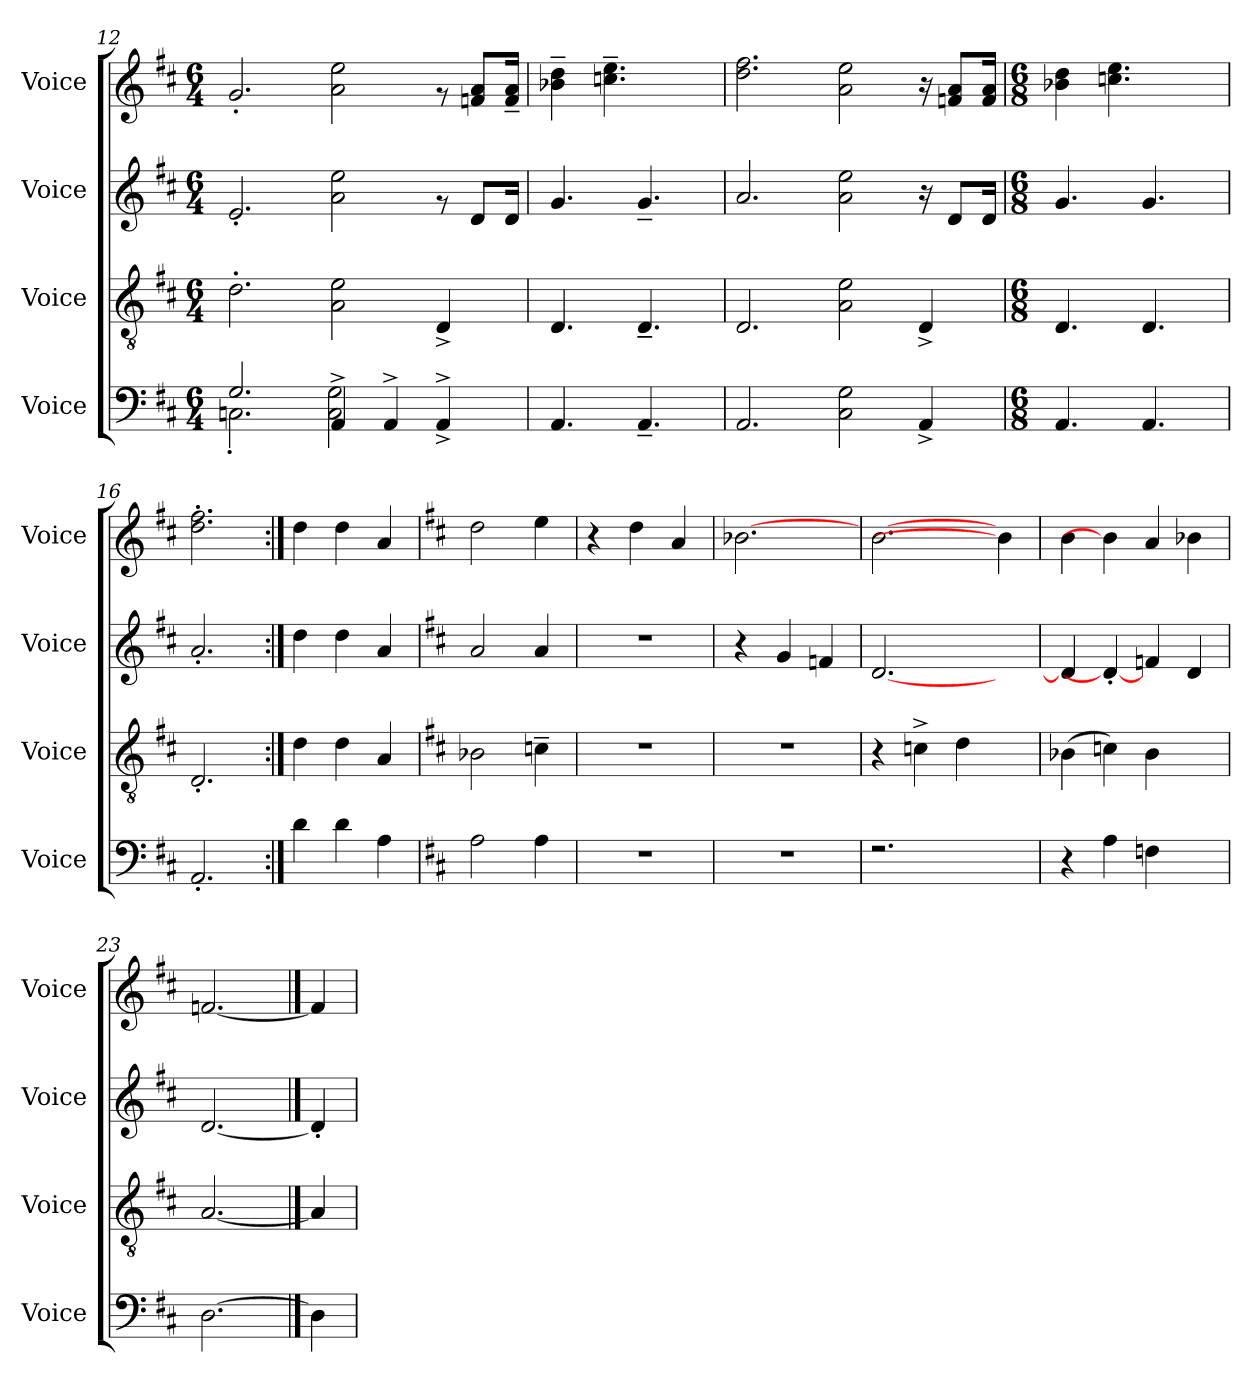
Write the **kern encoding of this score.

**kern	**kern	**kern	**kern
*part4	*part3	*part2	*part1
*staff4	*staff3	*staff2	*staff1
*I"Voice	*I"Voice	*I"Voice	*I"Voice
*I'Voice	*I'Voice	*I'Voice	*I'Voice
*clefF4	*clefGv2	*clefG2	*clefG2
*k[f#c#]	*k[f#c#]	*k[f#c#]	*k[f#c#]
*M6/4	*M6/4	*M6/4	*M6/4
=12	=12	=12	=12
*^	*	*	*
2.G/	2.Cn'<\	2.d'<\	2.e'</	2.g'>'</
4AA^</	2C\ 2G\	2A\ 2e\	2a\ 2ee\	2a\ 2ee\
4AA^</	.	.	.	.
4AA^</	4AA^</	4D^</	8rg	8rg
.	.	.	8d/L	8fn/ 8a/L
16ryy	16ryy	16ryy	16d/Jk	16f/~> 16a/~>Jk
*v	*v	*	*	*
=13	=13	=13	=13
4.AA/	4.D/	4.g/	4b-X\~> 4dd\~>
.	.	.	4.ccn\~< 4.ee\~<
4.AA~</	4.D~</	4.g~</	.
.	.	.	8ryy
!!LO:LB:g=z
=14	=14	=14	=14
2.AA/	2.D/	2.a/	2.dd\ 2.ff#\
2C#\ 2G\	2A\ 2e\	2a\ 2ee\	2a\ 2ee\
4AA^</	4D^</	16ra	16ra
.	.	8d/L	8fn/ 8a/L
.	.	16d/Jk	16f/ 16a/Jk
=15	=15	=15	=15
*M6/8	*M6/8	*M6/8	*M6/8
4.AA/	4.D/	4.g/	4b-X\ 4dd\
.	.	.	4.ccn\ 4.ee\
4.AA/	4.D/	4.g/	.
.	.	.	8ryy
=16	=16	=16	=16
2.AA'</	2.D'</	2.a'</	2.dd\'< 2.ff#\'<
=17:|!	=17:|!	=17:|!	=17:|!
4d\	4d\	4dd\	4dd\
4d\	4d\	4dd\	4dd\
4A\	4A/	4a/	4a/
!!LO:PB:g=z
=18	=18	=18	=18
*k[f#c#]	*k[f#c#]	*k[f#c#]	*k[f#c#]
2A\	2B-X\	2a/	2dd\
4A\	4cn~<\	4a/	4ee\
=19	=19	=19	=19
2.rF	2.rd	2.rdd	4r
.	.	.	4dd\
.	.	.	4a/
=20	=20	=20	=20
2.rF	2.rd	4r	[2.b-X
.	.	4g/	.
.	.	4fn/	.
=21	=21	=21	=21
2.rF	4r	[<2.d	[2.b
.	4cn^<\	.	.
.	4d\	.	.
4ryy	4ryy	4ryy	4b-]
=22	=22	=22	=22
4r	(<4B-X\	4d/]	4b\
4A\	4cn\)	4d'<_	4b]
4Fn\	4B-\	4fn/	4a/
4ryy	4ryy	4d/	4b-X\
=23	=23	=23	=23
[2.D	[2.A	[2.d	[2.fn
==24	==24	==24	==24
4D]	4A]	4d'<]	4f]
=	=	=	=
*-	*-	*-	*-
